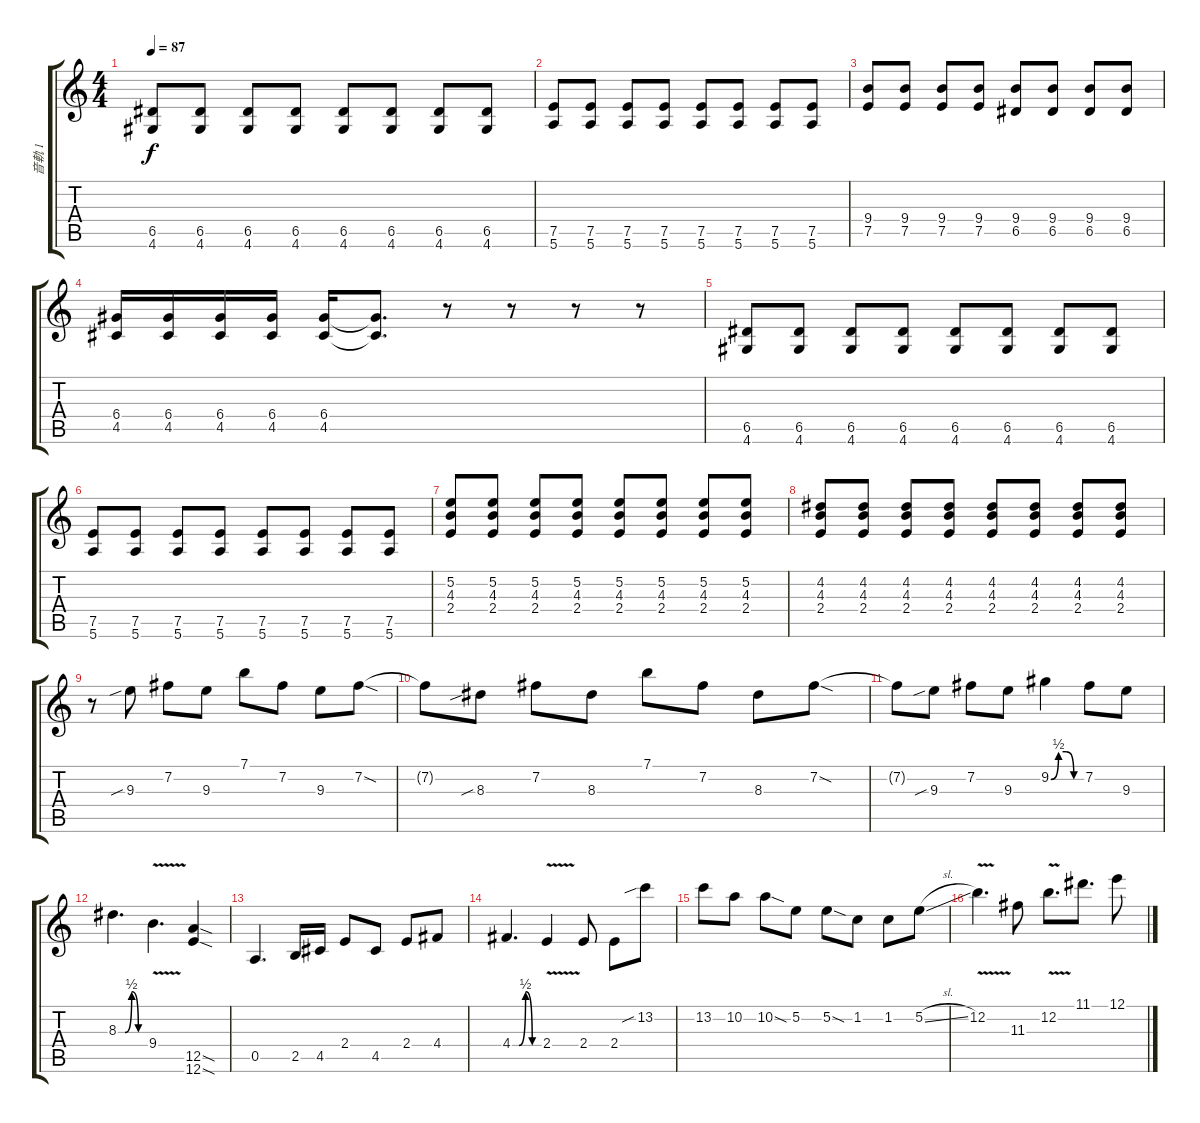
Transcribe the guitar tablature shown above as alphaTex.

\track ("音軌 1" "音軌 1") {instrument electricguitarjazz}
\staff {score tabs}
\tuning (E4 B3 G3 D3 A2 E2) {hide}
\ts (4 4)
\tempo 87
\clef g2
\ks c
(6.5 4.6).8{dy f} (6.5 4.6).8 (6.5 4.6).8 (6.5 4.6).8 (6.5 4.6).8 (6.5 4.6).8 (6.5 4.6).8 (6.5 4.6).8 |
(7.5 5.6).8 (7.5 5.6).8 (7.5 5.6).8 (7.5 5.6).8 (7.5 5.6).8 (7.5 5.6).8 (7.5 5.6).8 (7.5 5.6).8 |
(9.4 7.5).8 (9.4 7.5).8 (9.4 7.5).8 (9.4 7.5).8 (9.4 6.5).8 (9.4 6.5).8 (9.4 6.5).8 (9.4 6.5).8 |
(6.4 4.5).16 (6.4 4.5).16 (6.4 4.5).16 (6.4 4.5).16 (6.4 4.5).16 (6.4{t} 4.5{t}).8{d} r.8 r.8 r.8 r.8 |
(6.5 4.6).8 (6.5 4.6).8 (6.5 4.6).8 (6.5 4.6).8 (6.5 4.6).8 (6.5 4.6).8 (6.5 4.6).8 (6.5 4.6).8 |
(7.5 5.6).8 (7.5 5.6).8 (7.5 5.6).8 (7.5 5.6).8 (7.5 5.6).8 (7.5 5.6).8 (7.5 5.6).8 (7.5 5.6).8 |
(5.2 4.3 2.4).8 (5.2 4.3 2.4).8 (5.2 4.3 2.4).8 (5.2 4.3 2.4).8 (5.2 4.3 2.4).8 (5.2 4.3 2.4).8 (5.2 4.3 2.4).8 (5.2 4.3 2.4).8 |
(4.2 4.3 2.4).8 (4.2 4.3 2.4).8 (4.2 4.3 2.4).8 (4.2 4.3 2.4).8 (4.2 4.3 2.4).8 (4.2 4.3 2.4).8 (4.2 4.3 2.4).8 (4.2 4.3 2.4).8 |
r.8 9.3{sib}.8 7.2.8 9.3.8 7.1.8 7.2.8 9.3.8 7.2{sod}.8 |
7.2{t}.8 8.3{sib}.8 7.2.8 8.3.8 7.1.8 7.2.8 8.3.8 7.2{sod}.8 |
7.2{t}.8 9.3{sib}.8 7.2.8 9.3.8 9.2{be (custom 0 0 15 2 30 2 45 0 60 0)}.4 7.2.8 9.3.8 |
8.3{be (custom 0 0 15 0 30 2 45 0 60 0)}.4{d} 9.4{v}.4{d} (12.5{sod} 12.6{sod}).4 |
0.5.4{d} 2.5.16 4.5.16 2.4.8 4.5.8 2.4.8 4.4.8 |
4.4{be (custom 0 0 15 0 30 2 45 0 60 0)}.4{d} 2.4{v}.4 2.4.8 2.4.8 13.2{sib}.8 |
13.2.8 10.2.8 10.2{sod}.8 5.2.8 5.2{sod}.8 1.2.8 1.2.8 5.2{sl}.8 |
12.2{v}.4{d} 11.3.8 12.2{v}.8{d} 11.1.8{d} 12.1.8
